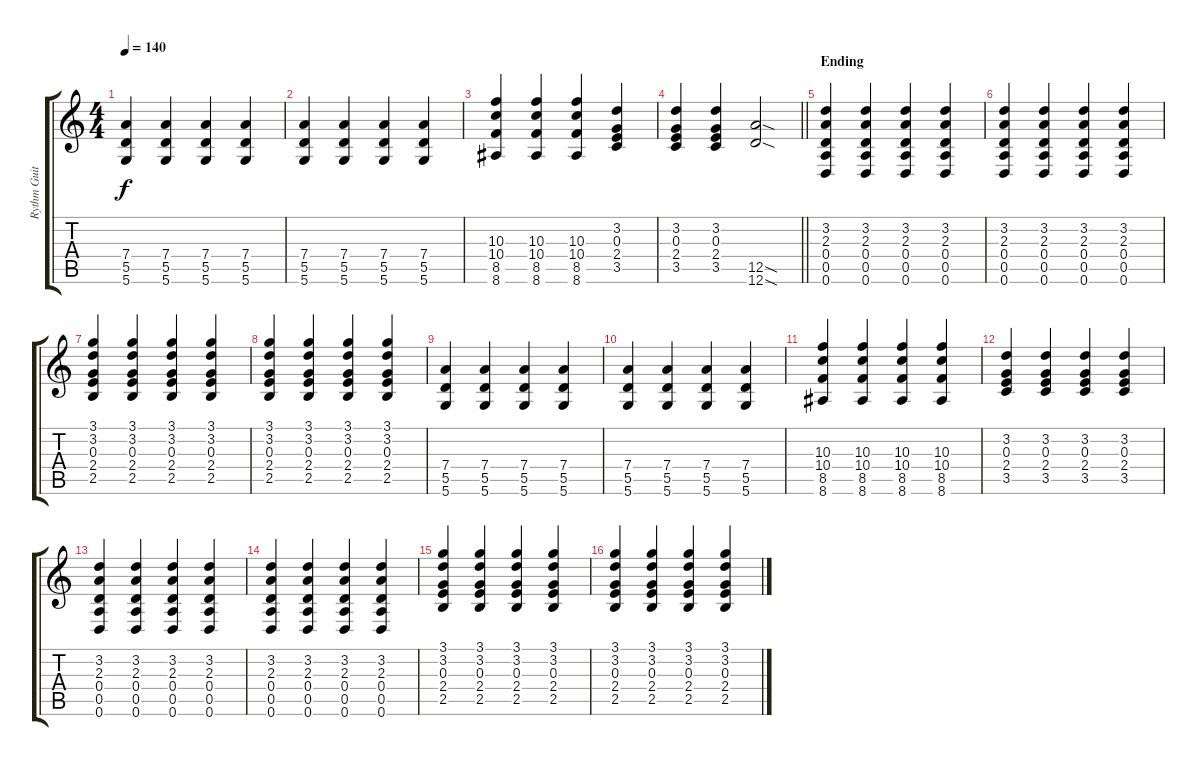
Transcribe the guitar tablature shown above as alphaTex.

\track ("Rythm Guitar" "Rythm Guit") {instrument overdrivenguitar}
\staff {score tabs}
\tuning (E4 B3 G3 D3 A2 D2) {hide}
\ts (4 4)
\tempo 140
\clef g2
\ks c
(7.4 5.5 5.6).4{dy f} (7.4 5.5 5.6).4 (7.4 5.5 5.6).4 (7.4 5.5 5.6).4 |
(7.4 5.5 5.6).4 (7.4 5.5 5.6).4 (7.4 5.5 5.6).4 (7.4 5.5 5.6).4 |
(10.3 10.4 8.5 8.6).4 (10.3 10.4 8.5 8.6).4 (10.3 10.4 8.5 8.6).4 (3.2 0.3 2.4 3.5).4 |
\barLineRight lightlight
(3.2 0.3 2.4 3.5).4 (3.2 0.3 2.4 3.5).4 (12.5{sod} 12.6{sod}).2 |
\section ("" "Ending")
(3.2 2.3 0.4 0.5 0.6).4 (3.2 2.3 0.4 0.5 0.6).4 (3.2 2.3 0.4 0.5 0.6).4 (3.2 2.3 0.4 0.5 0.6).4 |
(3.2 2.3 0.4 0.5 0.6).4 (3.2 2.3 0.4 0.5 0.6).4 (3.2 2.3 0.4 0.5 0.6).4 (3.2 2.3 0.4 0.5 0.6).4 |
(3.1 3.2 0.3 2.4 2.5).4 (3.1 3.2 0.3 2.4 2.5).4 (3.1 3.2 0.3 2.4 2.5).4 (3.1 3.2 0.3 2.4 2.5).4 |
(3.1 3.2 0.3 2.4 2.5).4 (3.1 3.2 0.3 2.4 2.5).4 (3.1 3.2 0.3 2.4 2.5).4 (3.1 3.2 0.3 2.4 2.5).4 |
(7.4 5.5 5.6).4 (7.4 5.5 5.6).4 (7.4 5.5 5.6).4 (7.4 5.5 5.6).4 |
(7.4 5.5 5.6).4 (7.4 5.5 5.6).4 (7.4 5.5 5.6).4 (7.4 5.5 5.6).4 |
(10.3 10.4 8.5 8.6).4 (10.3 10.4 8.5 8.6).4 (10.3 10.4 8.5 8.6).4 (10.3 10.4 8.5 8.6).4 |
(3.2 0.3 2.4 3.5).4 (3.2 0.3 2.4 3.5).4 (3.2 0.3 2.4 3.5).4 (3.2 0.3 2.4 3.5).4 |
(3.2 2.3 0.4 0.5 0.6).4 (3.2 2.3 0.4 0.5 0.6).4 (3.2 2.3 0.4 0.5 0.6).4 (3.2 2.3 0.4 0.5 0.6).4 |
(3.2 2.3 0.4 0.5 0.6).4 (3.2 2.3 0.4 0.5 0.6).4 (3.2 2.3 0.4 0.5 0.6).4 (3.2 2.3 0.4 0.5 0.6).4 |
(3.1 3.2 0.3 2.4 2.5).4 (3.1 3.2 0.3 2.4 2.5).4 (3.1 3.2 0.3 2.4 2.5).4 (3.1 3.2 0.3 2.4 2.5).4 |
(3.1 3.2 0.3 2.4 2.5).4 (3.1 3.2 0.3 2.4 2.5).4 (3.1 3.2 0.3 2.4 2.5).4 (3.1 3.2 0.3 2.4 2.5).4
